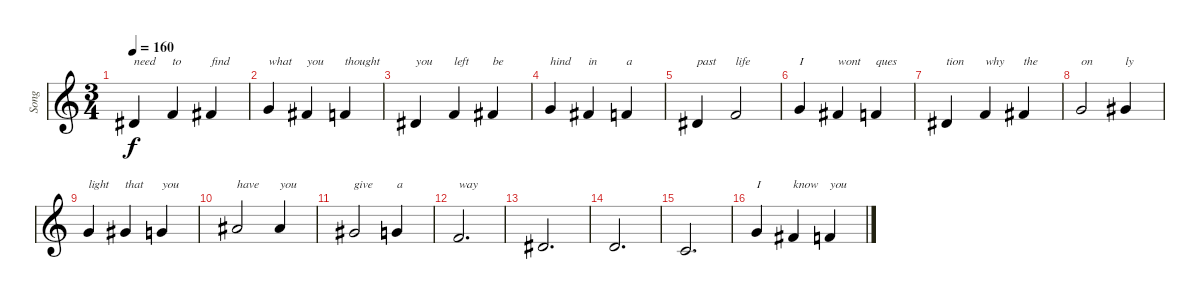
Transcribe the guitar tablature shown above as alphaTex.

\track ("Song" "Song") {instrument altosax}
\staff {score}
\tuning (E4 B3 G3 D3 A2 E2) {hide}
\ts (3 4)
\tempo 160
\clef g2
\ks c
4.2.4{txt "need" dy f} 1.1.4{txt "to"} 2.1.4{txt "find"} |
3.1.4{txt "what"} 2.1.4{txt "you"} 1.1.4{txt "thought"} |
4.2.4{txt "you"} 1.1.4{txt "left"} 2.1.4{txt "be"} |
3.1.4{txt "hind"} 2.1.4{txt "in"} 1.1.4{txt "a"} |
4.2.4{txt "past"} 1.1.2{txt "life"} |
3.1.4{txt "I"} 2.1.4{txt "wont"} 1.1.4{txt "ques"} |
4.2.4{txt "tion"} 1.1.4{txt "why"} 2.1.4{txt "the"} |
3.1.2{txt "on"} 4.1.4{txt "ly"} |
3.1.4{txt "light"} 4.1.4{txt "that"} 3.1.4{txt "you"} |
6.1.2{txt "have"} 11.2.4{txt "you"} |
9.2.2{txt "give"} 8.2.4{txt "a"} |
1.1.2{d txt "way"} |
4.2.2{d} |
3.2.2{d} |
1.2.2{d} |
3.1.4{txt "I"} 2.1.4{txt "know"} 1.1.4{txt "you"}
